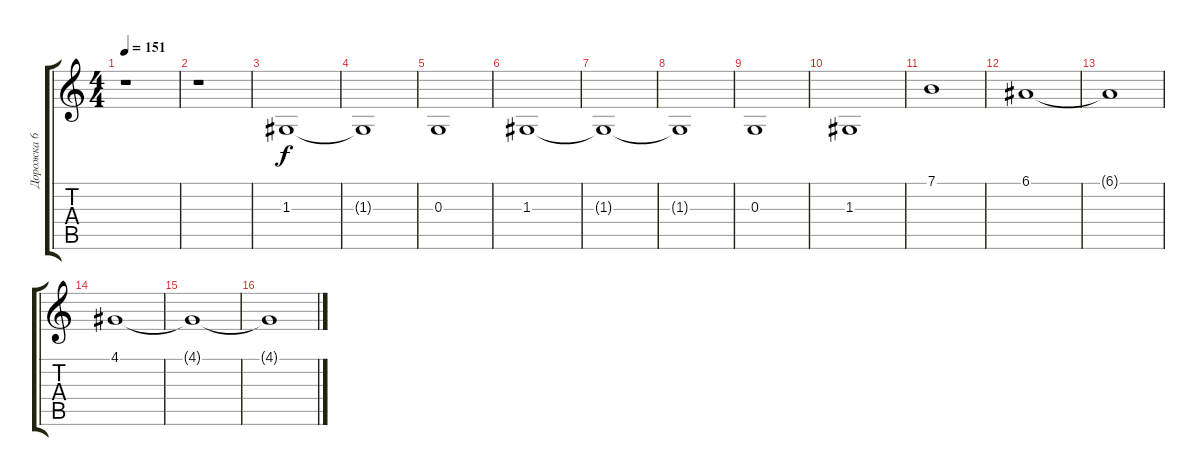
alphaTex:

\track ("Дорожка 6" "Дорожка 6") {instrument stringensemble2}
\staff {score tabs}
\tuning (E4 B3 G3 D3 A2 E2) {hide}
\ts (4 4)
\tempo 151
\clef g2
\ks c
r.1{dy f instrument stringensemble2} |
r.1 |
1.3.1 |
1.3{t}.1 |
0.3.1 |
1.3.1 |
1.3{t}.1 |
1.3{t}.1 |
0.3.1 |
1.3.1 |
7.1.1 |
6.1.1 |
6.1{t}.1 |
4.1.1 |
4.1{t}.1 |
4.1{t}.1
